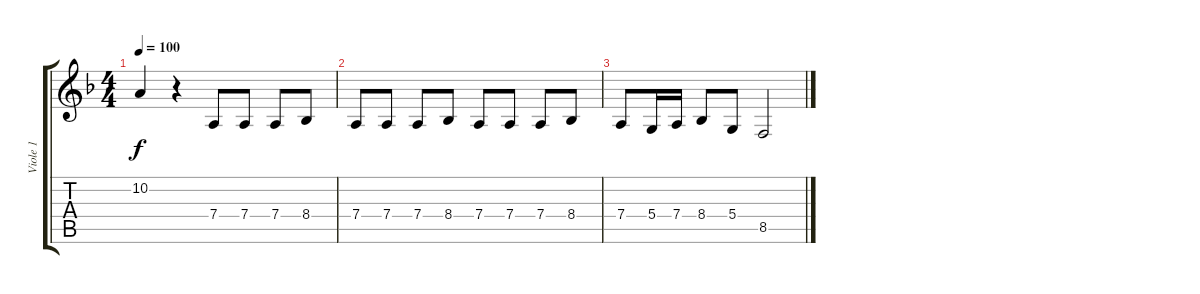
\track ("Viole 1" "Viole 1") {instrument violin}
\staff {score tabs}
\tuning (E4 B3 G3 D3 A2 E2) {hide}
\ts (4 4)
\tempo 100
\clef g2
\ks f
10.2.4{dy f} r.4 7.4.8 7.4.8 7.4.8 8.4.8 |
7.4.8 7.4.8 7.4.8 8.4.8 7.4.8 7.4.8 7.4.8 8.4.8 |
7.4.8 5.4.16 7.4.16 8.4.8 5.4.8 8.5.2
